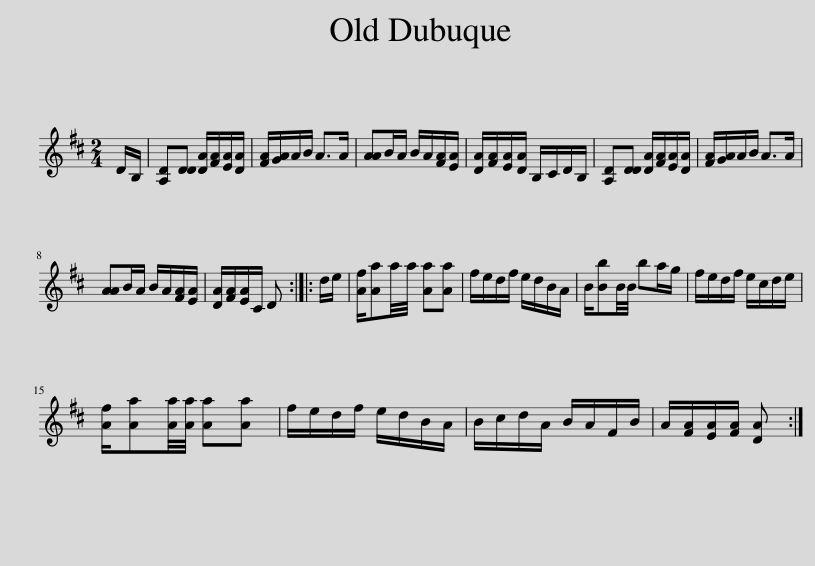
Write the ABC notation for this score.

X:1
L:1/8
M:2/4
I:linebreak $
K:D
V:1 treble
V:1
 D/B,/ | [A,D][DD] [DA]/[FA]/[EA]/[DA]/ | [FA]/[GA]/A/B/ A>A | [AA]B/A/ B/A/[FA]/[EA]/ | [DA]/[FA]/[EA]/[DA]/ B,/C/D/B,/ | %5
 [A,D][DD] [DA]/[FA]/[EA]/[DA]/ | [FA]/[GA]/A/B/ A>A |$ [AA]B/A/ B/A/[FA]/[EA]/ | [DA]/[FA]/[EA]/C/ D :: d/e/ | %10
 [Af]/[Aa]a/4a/4 [Aa][Aa] | f/e/d/f/ e/d/B/A/ | B/[Bb]B/4B/4 ba/g/ | f/e/d/f/ e/c/d/e/ |$ [Af]/[Aa][Aa]/4[Aa]/4 [Aa][Aa] | %15
 f/e/d/f/ e/d/B/A/ | B/c/d/A/ B/A/F/B/ | A/[FA]/[EA]/[FA]/ [DA] :| %18
